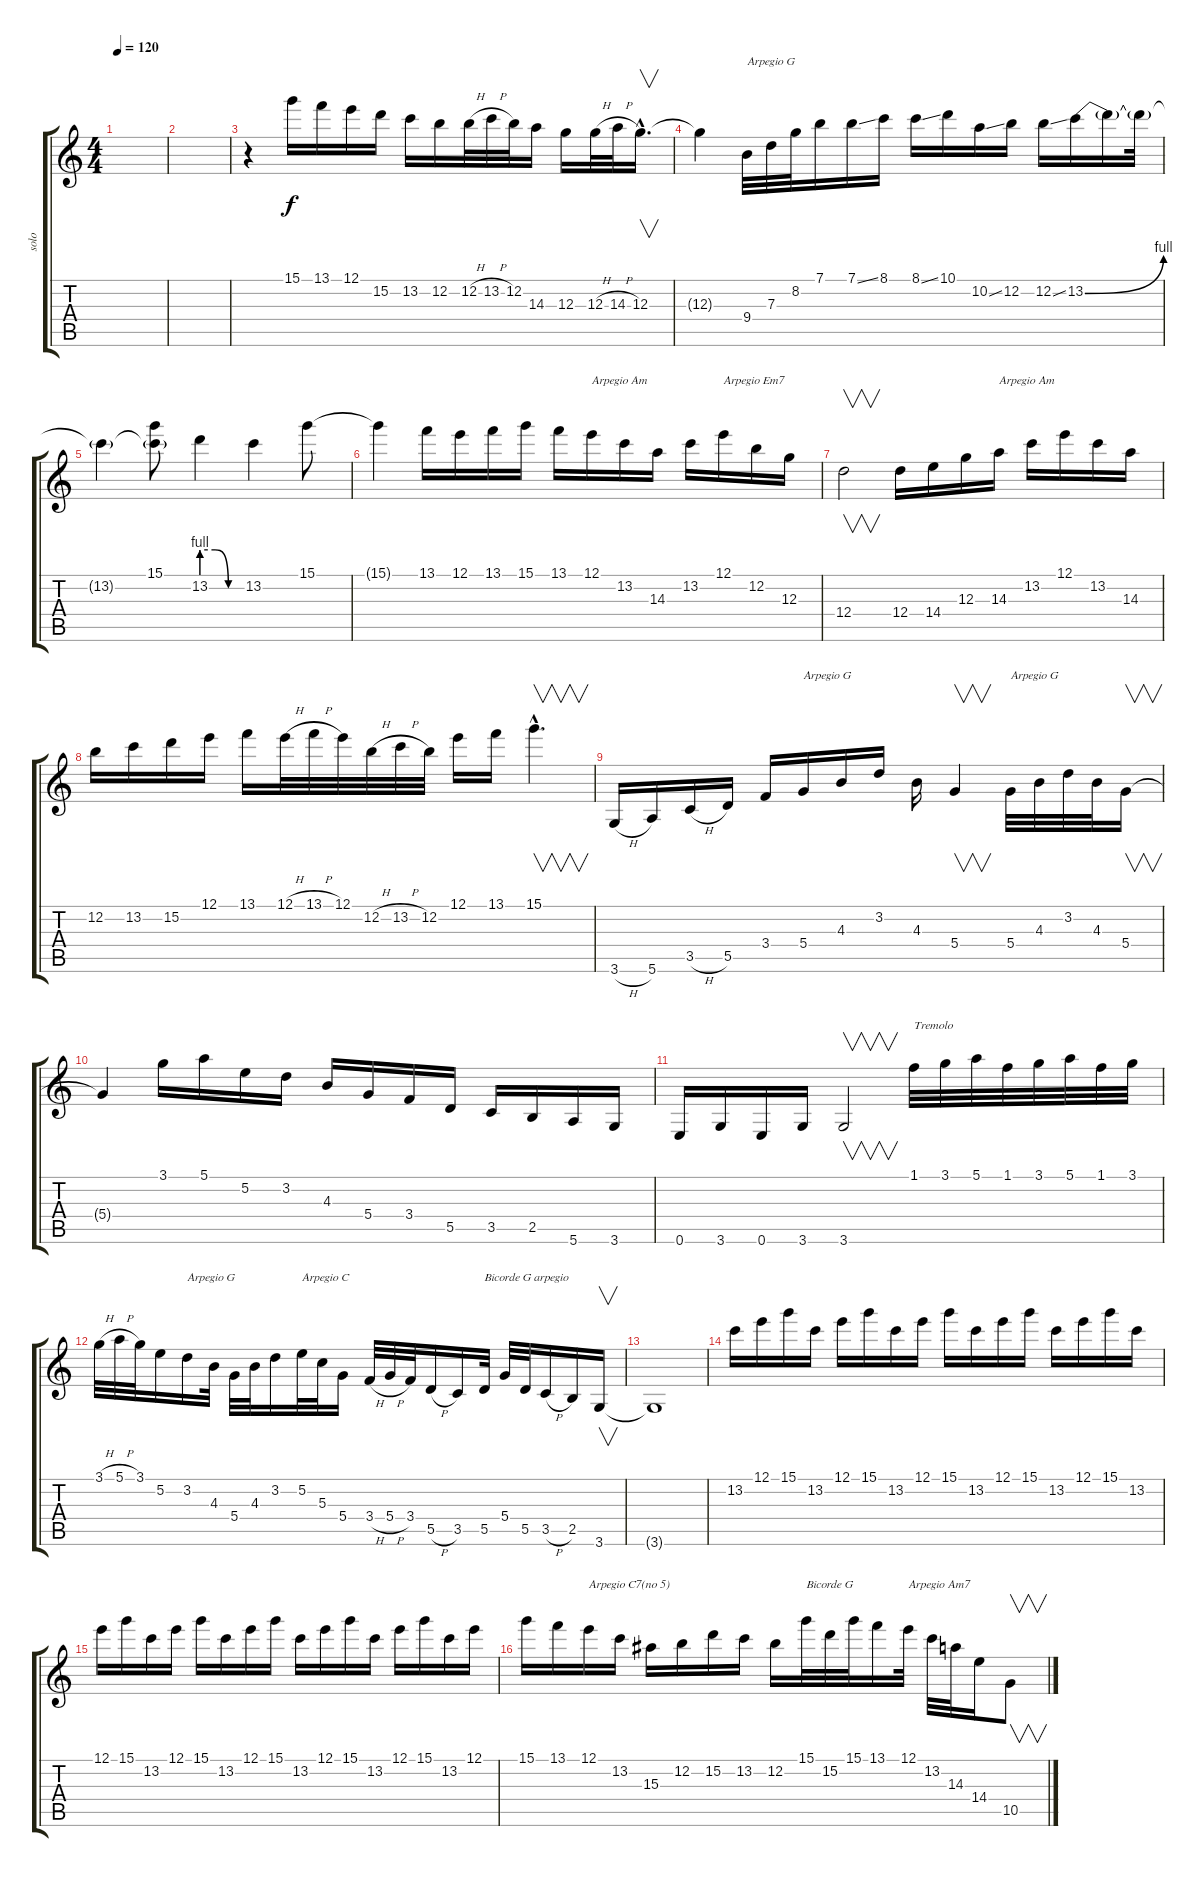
\track ("solo" "solo") {instrument distortionguitar}
\staff {score tabs}
\tuning (E4 B3 G3 D3 A2 E2) {hide}
\ts (4 4)
\tempo 120
\clef g2
\ks c
|
|
r.4 15.1.16 13.1.16 12.1.16 15.2.16 13.2.16 12.2.16 12.2{h}.32 13.2{h}.32 12.2.32 14.3.16 12.3.16 12.3{h}.32 14.3{h}.32 12.3{hac}.16{v d} |
12.3{t}.4 9.4.32{txt "Arpegio G"} 7.3.32 8.2.32 7.1.16 7.1{ss}.16 8.1.16 8.1{ss}.16 10.1.16 10.2{ss}.16 12.2.16 12.2{ss}.16 13.2{be (bend 0 0 60 4)}.16 13.2{t}.16 13.2{t}.32 |
13.2{t}.4 (15.1 13.2{t}).8 13.2{be (custom 0 4 20 4 40 0 60 0)}.4 13.2.4 15.1.8 |
15.1{t}.4 13.1.16 12.1.16 13.1.16 15.1.16 13.1.16 12.1.16{txt "Arpegio Am"} 13.2.16 14.3.16 13.2.16 12.1.16{txt "Arpegio Em7"} 12.2.16 12.3.16 |
12.4.2{v} 12.4.16 14.4.16 12.3.16 14.3.16{txt "Arpegio Am"} 13.2.16 12.1.16 13.2.16 14.3.16 |
12.2.16 13.2.16 15.2.16 12.1.16 13.1.16 12.1{h}.32 13.1{h}.32 12.1.32 12.2{h}.32 13.2{h}.32 12.2.32 12.1.16 13.1.16 15.1{hac}.4{v d} |
3.6{h}.16 5.6.16 3.5{h}.16 5.5.16 3.4.16 5.4.16{txt "Arpegio G"} 4.3.16 3.2.16 4.3.16 5.4.4{v} 5.4.32{txt "Arpegio G"} 4.3.32 3.2.32 4.3.32 5.4.16{v} |
5.4{t}.4 3.1.16 5.1.16 5.2.16 3.2.16 4.3.16 5.4.16 3.4.16 5.5.16 3.5.16 2.5.16 5.6.16 3.6.16 |
0.6.16 3.6.16 0.6.16 3.6.16 3.6.2{v} 1.1.32{txt "Tremolo"} 3.1.32 5.1.32 1.1.32 3.1.32 5.1.32 1.1.32 3.1.32 |
3.1{h}.32 5.1{h}.32 3.1.32 5.2.16 3.2.16{txt "Arpegio G"} 4.3.32 5.4.32 4.3.32 3.2.16 5.2.32{txt "Arpegio C"} 5.3.32 5.4.16 3.4{h}.32 5.4{h}.32 3.4.32 5.5{h}.16 3.5.16 5.5.32{txt "Bicorde G arpegio"} 5.4.32 5.5.32 3.5{h}.16 2.5.16 3.6.16{v} |
3.6{t}.1 |
13.2.16 12.1.16 15.1.16 13.2.16 12.1.16 15.1.16 13.2.16 12.1.16 15.1.16 13.2.16 12.1.16 15.1.16 13.2.16 12.1.16 15.1.16 13.2.16 |
12.1.16 15.1.16 13.2.16 12.1.16 15.1.16 13.2.16 12.1.16 15.1.16 13.2.16 12.1.16 15.1.16 13.2.16 12.1.16 15.1.16 13.2.16 12.1.16 |
15.1.16 13.1.16 12.1.16{txt "Arpegio C7(no 5)"} 13.2.16 15.3.16 12.2.16 15.2.16 13.2.16 12.2.16 15.1.32{txt "Bicorde G"} 15.2.32 15.1.32 13.1.16 12.1.32{txt "Arpegio Am7"} 13.2.32 14.3.32 14.4.16 10.5.8{v}
